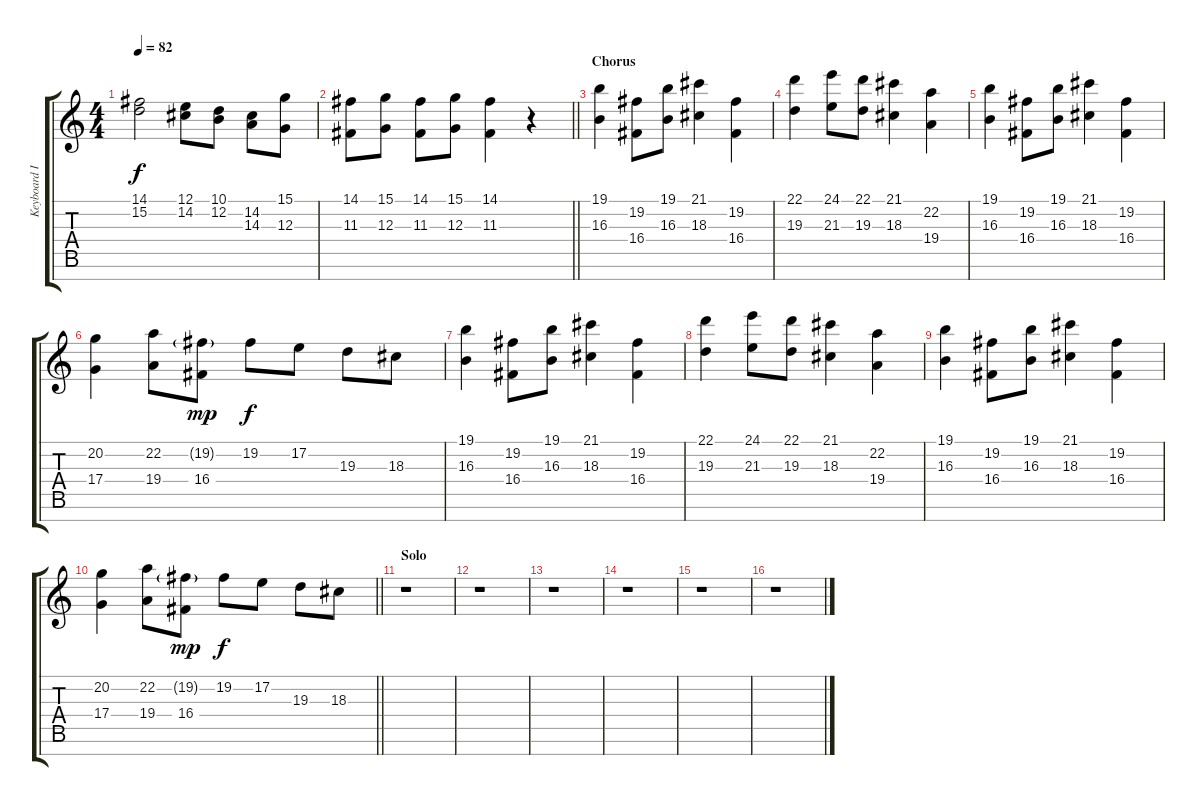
\track ("Keyboard III" "Keyboard I") {instrument honkytonkpiano}
\staff {score tabs}
\tuning (E4 B3 G3 D3 A2 E2 B1) {hide}
\ts (4 4)
\tempo 82
\clef g2
\ks c
(14.1 15.2).2{dy f} (12.1 14.2).8 (10.1 12.2).8 (14.2 14.3).8 (15.1 12.3).8 |
\barLineRight lightlight
(14.1 11.3).8 (15.1 12.3).8 (14.1 11.3).8 (15.1 12.3).8 (14.1 11.3).4 r.4 |
\section ("" "Chorus")
(19.1 16.3).4 (19.2 16.4).8 (19.1 16.3).8 (21.1 18.3).4 (19.2 16.4).4 |
(22.1 19.3).4 (24.1 21.3).8 (22.1 19.3).8 (21.1 18.3).4 (22.2 19.4).4 |
(19.1 16.3).4 (19.2 16.4).8 (19.1 16.3).8 (21.1 18.3).4 (19.2 16.4).4 |
(20.2 17.4).4 (22.2 19.4).8 (19.2{g} 16.4).8{dy mp} 19.2.8{dy f} 17.2.8 19.3.8 18.3.8 |
(19.1 16.3).4 (19.2 16.4).8 (19.1 16.3).8 (21.1 18.3).4 (19.2 16.4).4 |
(22.1 19.3).4 (24.1 21.3).8 (22.1 19.3).8 (21.1 18.3).4 (22.2 19.4).4 |
(19.1 16.3).4 (19.2 16.4).8 (19.1 16.3).8 (21.1 18.3).4 (19.2 16.4).4 |
\barLineRight lightlight
(20.2 17.4).4 (22.2 19.4).8 (19.2{g} 16.4).8{dy mp} 19.2.8{dy f} 17.2.8 19.3.8 18.3.8 |
\section ("" "Solo")
r.1 |
r.1 |
r.1 |
r.1 |
r.1 |
r.1
